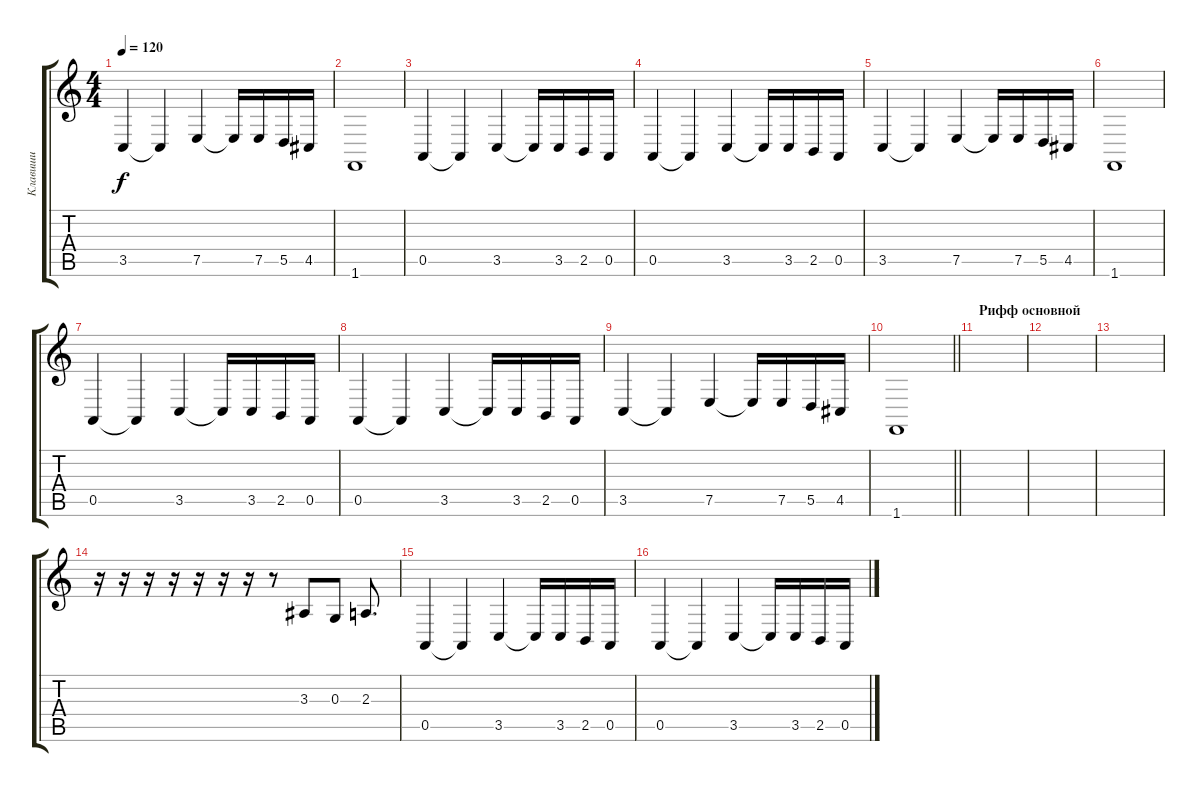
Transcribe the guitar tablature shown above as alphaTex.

\track ("Клавиши" "Клавиши") {instrument churchorgan}
\staff {score tabs}
\tuning (E4 B3 G3 D3 A2 E2) {hide}
\ts (4 4)
\tempo 120
\clef g2
\ks c
3.5.4{dy f} 3.5{t}.4 7.5.4 7.5{t}.16 7.5.16 5.5.16 4.5.16 |
1.6.1 |
0.5.4 0.5{t}.4 3.5.4 3.5{t}.16 3.5.16 2.5.16 0.5.16 |
0.5.4 0.5{t}.4 3.5.4 3.5{t}.16 3.5.16 2.5.16 0.5.16 |
3.5.4 3.5{t}.4 7.5.4 7.5{t}.16 7.5.16 5.5.16 4.5.16 |
1.6.1 |
0.5.4 0.5{t}.4 3.5.4 3.5{t}.16 3.5.16 2.5.16 0.5.16 |
0.5.4 0.5{t}.4 3.5.4 3.5{t}.16 3.5.16 2.5.16 0.5.16 |
3.5.4 3.5{t}.4 7.5.4 7.5{t}.16 7.5.16 5.5.16 4.5.16 |
\barLineRight lightlight
1.6.1 |
\section ("" "Рифф основной")
|
|
|
r.16 r.16 r.16 r.16 r.16 r.16 r.16 r.8 3.3.8 0.3.8 2.3.8{d} |
0.5.4 0.5{t}.4 3.5.4 3.5{t}.16 3.5.16 2.5.16 0.5.16 |
0.5.4 0.5{t}.4 3.5.4 3.5{t}.16 3.5.16 2.5.16 0.5.16
